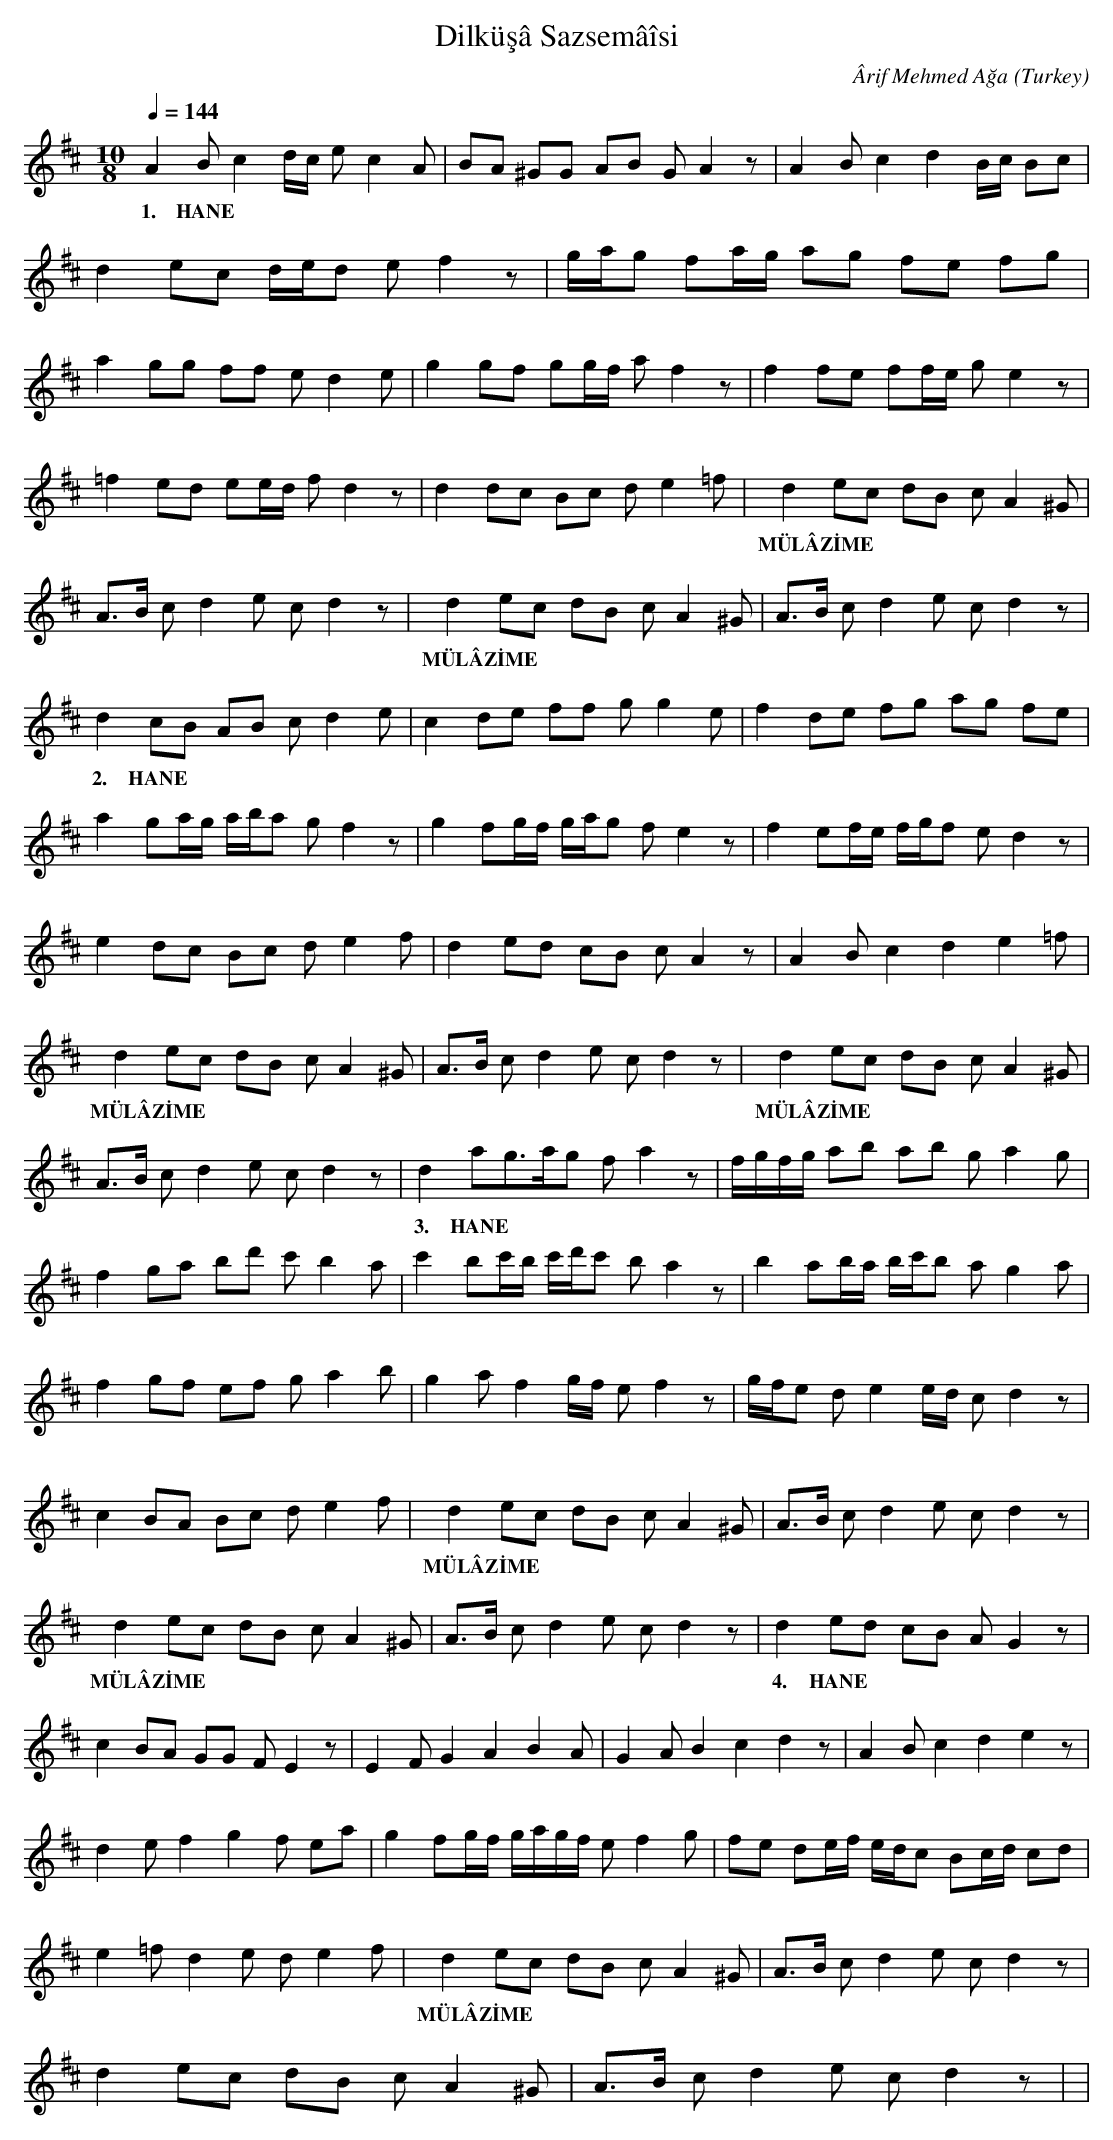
X:1
T: Dilküşâ Sazsemâîsi
C: Ârif Mehmed Ağa
O: Turkey
M: 10/8
L: 1/16
K: C ^f ^c
Q: 1/4=144
A4 B2c4dc e2c4A2  | B2A2 ^G2G2 A2B2 G2A4z2  | \
w:  1. HANE  |   |
A4 B2c4d4Bc B2c2  |
w:   |
d4 e2c2 ded2 e2f4z2  | gag2 f2ag a2g2 f2e2 f2g2  |
w:   |   |
a4 g2g2 f2f2 e2d4e2  | g4 g2f2 g2gf a2f4z2  | \
w:   |   |
f4 f2e2 f2fe g2e4z2  |
w:   |
=f4 e2d2 e2ed f2d4z2  | d4 d2c2 B2c2 d2e4=f2  | \
w:   |   |
d4 e2c2 d2B2 c2A4^G2  |
w:  MÜLÂZİME  |
A3B c2d4e2 c2d4z2  | d4 e2c2 d2B2 c2A4^G2  | \
w:   |  MÜLÂZİME  |
A3B c2d4e2 c2d4z2  |
w:   |
d4 c2B2 A2B2 c2d4e2  | c4 d2e2 f2f2 g2g4e2  | \
w:  2. HANE  |   |
f4 d2e2 f2g2 a2g2 f2e2  |
w:   |
a4 g2ag aba2 g2f4z2  | g4 f2gf gag2 f2e4z2  | \
w:   |   |
f4 e2fe fgf2 e2d4z2  |
w:   |
e4 d2c2 B2c2 d2e4f2  | d4 e2d2 c2B2 c2A4z2  | \
w:   |   |
A4 B2c4d4e4=f2  |
w:   |
d4 e2c2 d2B2 c2A4^G2  | A3B c2d4e2 c2d4z2  | \
w:  MÜLÂZİME  |   |
d4 e2c2 d2B2 c2A4^G2  |
w:  MÜLÂZİME  |
A3B c2d4e2 c2d4z2  | d4 a2g3ag2 f2a4z2  | \
w:   |  3. HANE  |
fgfg a2b2 a2b2 g2a4g2  |
w:   |
f4 g2a2 b2d'2 c'2b4a2  | c'4 b2c'b c'd'c'2 b2a4z2  | \
w:   |   |
b4 a2ba bc'b2 a2g4a2  |
w:   |
f4 g2f2 e2f2 g2a4b2  | g4 a2f4gf e2f4z2  | \
w:   |   |
gfe2 d2e4ed c2d4z2  |
w:   |
c4 B2A2 B2c2 d2e4f2  | d4 e2c2 d2B2 c2A4^G2  | \
w:   |  MÜLÂZİME  |
A3B c2d4e2 c2d4z2  |
w:   |
d4 e2c2 d2B2 c2A4^G2  | A3B c2d4e2 c2d4z2  | \
w:  MÜLÂZİME  |   |
d4 e2d2 c2B2 A2G4z2  |
w:  4. HANE  |
c4 B2A2 G2G2 F2E4z2  | E4 F2G4A4B4A2  | \
w:   |   |
G4 A2B4c4d4z2  | A4 B2c4d4e4z2  |
w:   |   |
d4 e2f4g4f2 e2a2  | g4 f2gf gagf e2f4g2  | \
w:   |   |
f2e2 d2ef edc2 B2cd c2d2  |
w:   |
e4 =f2d4e2 d2e4f2  | d4 e2c2 d2B2 c2A4^G2  | \
w:   |  MÜLÂZİME  |
A3B c2d4e2 c2d4z2  |
w:   |
d4 e2c2 d2B2 c2A4^G2  | A3B c2d4e2 c2d4z2  | |
